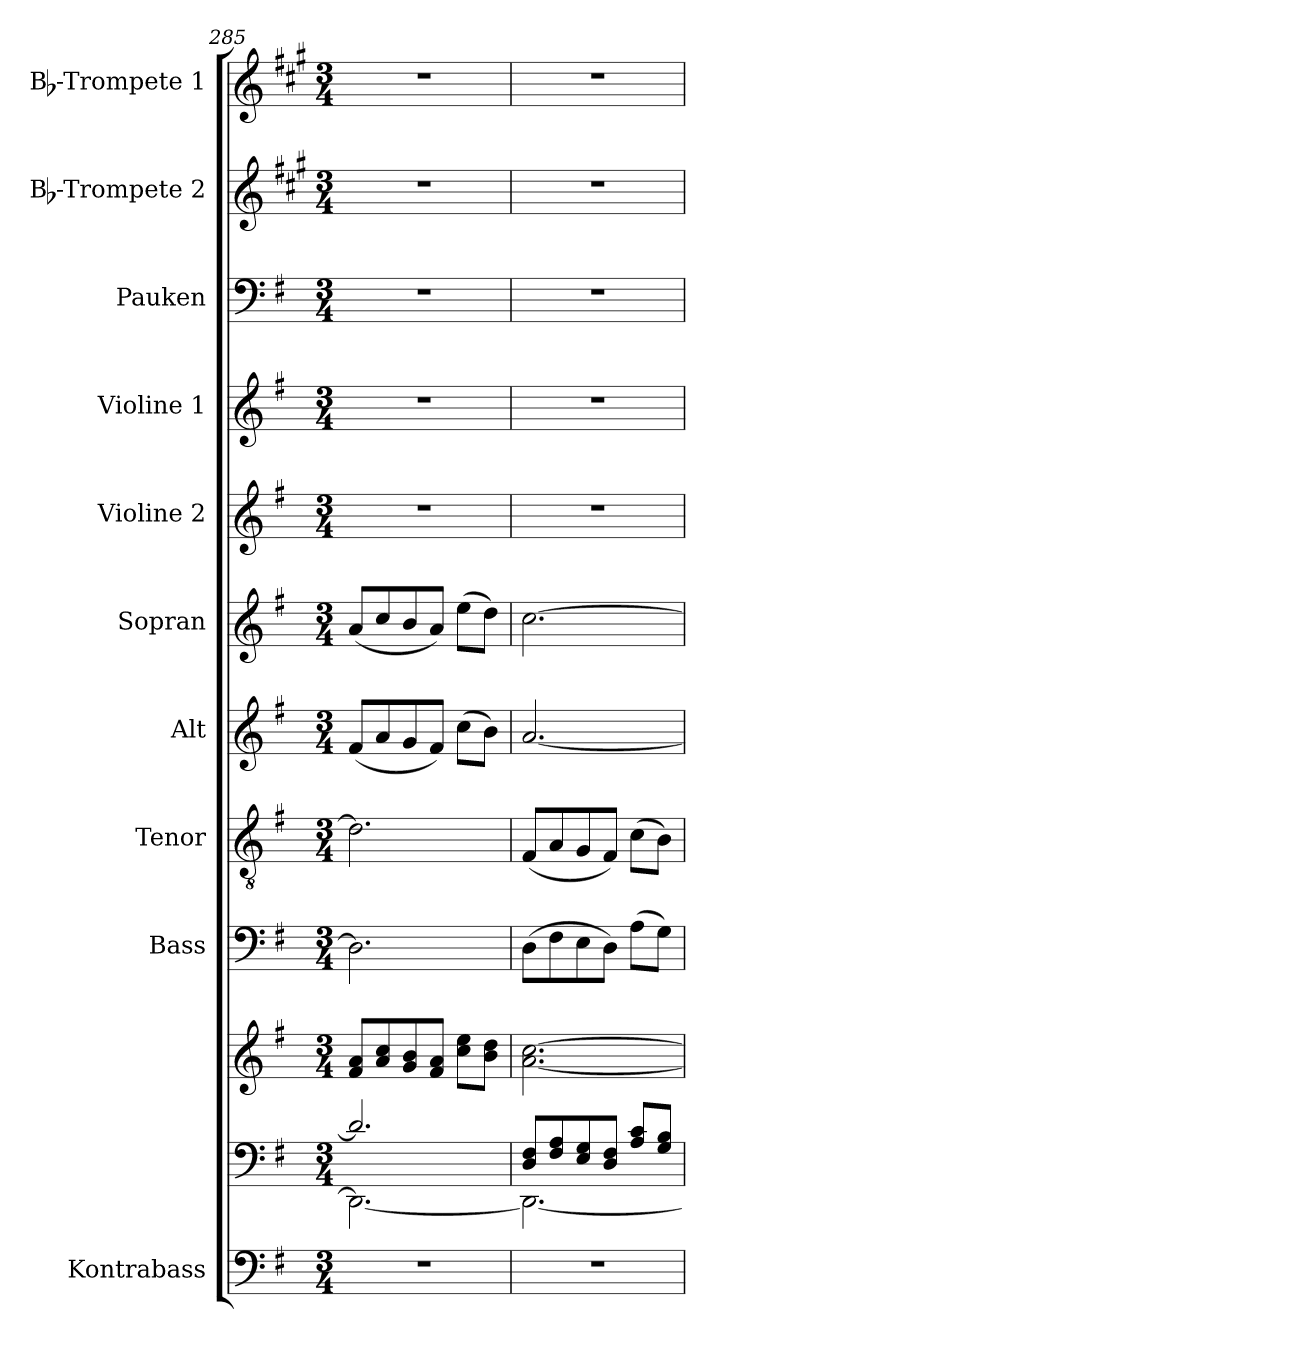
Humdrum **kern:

**kern	**kern	**kern	**kern	**kern	**kern	**kern	**kern	**kern	**kern	**kern	**kern
*part11	*part10	*part10	*part9	*part8	*part7	*part6	*part5	*part4	*part3	*part2	*part1
*staff12	*staff11	*staff10	*staff9	*staff8	*staff7	*staff6	*staff5	*staff4	*staff3	*staff2	*staff1
*I"Kontrabass	*	*	*I"Bass	*I"Tenor	*I"Alt	*I"Sopran	*I"Violine 2	*I"Violine 1	*I"Pauken	*I"Bb-Trompete 2	*I"Bb-Trompete 1
*I'Kb.	*	*	*I'B.	*I'T.	*I'A.	*I'S.	*I'Vl. 2	*I'Vl. 1	*I'Pk.	*I'Bb Trp. 2	*I'Bb Trp. 1
*clefF4	*clefF4	*clefG2	*clefF4	*clefGv2	*clefG2	*clefG2	*clefG2	*clefG2	*clefF4	*clefG2	*clefG2
*ITrd7c12	*	*	*	*	*	*	*	*	*	*ITrd1c2	*ITrd1c2
*k[f#]	*k[f#]	*k[f#]	*k[f#]	*k[f#]	*k[f#]	*k[f#]	*k[f#]	*k[f#]	*k[f#]	*k[f#]	*k[f#]
*G:	*G:	*G:	*G:	*G:	*G:	*G:	*G:	*G:	*G:	*G:	*G:
*M3/4	*M3/4	*M3/4	*M3/4	*M3/4	*M3/4	*M3/4	*M3/4	*M3/4	*M3/4	*M3/4	*M3/4
=285	=285	=285	=285	=285	=285	=285	=285	=285	=285	=285	=285
*	*^	*	*	*	*	*	*	*	*	*	*
2.r	2.d!/]	2.DD\_	8f#!/ 8a!/L	2.D\]	2.d\]	(<8f#/L	(<8a/L	2.r	2.r	2.r	2.r	2.r
.	.	.	8a!/ 8cc!/	.	.	8a/	8cc/	.	.	.	.	.
.	.	.	8g!/ 8b!/	.	.	8g/	8b/	.	.	.	.	.
.	.	.	8f#!/ 8a!/J	.	.	8f#/J)	8a/J)	.	.	.	.	.
.	.	.	8cc!\ 8ee!\L	.	.	(>8cc\L	(>8ee\L	.	.	.	.	.
.	.	.	8b!\ 8dd!\J	.	.	8b\J)	8dd\J)	.	.	.	.	.
=286	=286	=286	=286	=286	=286	=286	=286	=286	=286	=286	=286	=286
2.r	8D!/ 8F#!/L	2.DD\_	[2.a!\ [2.cc!\	(>8D\L	(<8F#/L	[2.a/	[2.cc\	2.r	2.r	2.r	2.r	2.r
.	8F#!/ 8A!/	.	.	8F#\	8A/	.	.	.	.	.	.	.
.	8E!/ 8G!/	.	.	8E\	8G/	.	.	.	.	.	.	.
.	8D!/ 8F#!/J	.	.	8D\J)	8F#/J)	.	.	.	.	.	.	.
.	8A!/ 8c!/L	.	.	(>8A\L	(>8c\L	.	.	.	.	.	.	.
.	8G!/ 8B!/J	.	.	8G\J)	8B\J)	.	.	.	.	.	.	.
*	*v	*v	*	*	*	*	*	*	*	*	*	*
=	=	=	=	=	=	=	=	=	=	=	=
*-	*-	*-	*-	*-	*-	*-	*-	*-	*-	*-	*-
